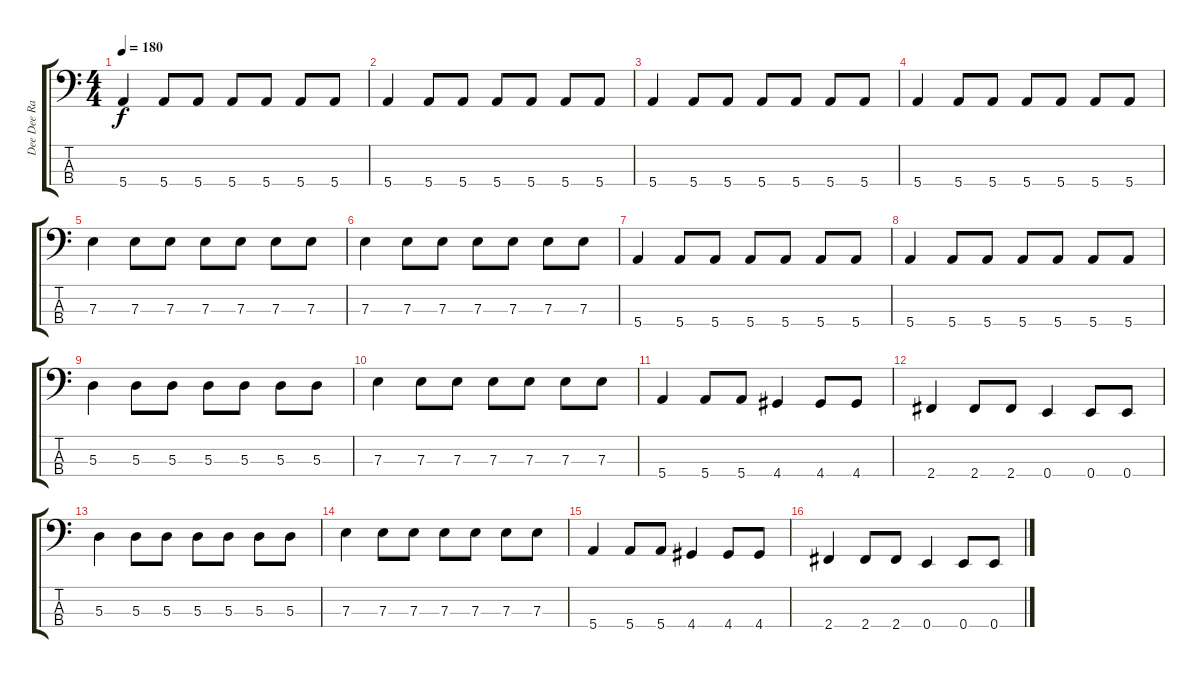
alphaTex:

\track ("Dee Dee Ramone" "Dee Dee Ra") {instrument electricbassfinger}
\staff {score tabs}
\tuning (G2 D2 A1 E1) {hide}
\ts (4 4)
\tempo 180
\clef f4
\ks c
5.4.4{dy f} 5.4.8 5.4.8 5.4.8 5.4.8 5.4.8 5.4.8 |
5.4.4 5.4.8 5.4.8 5.4.8 5.4.8 5.4.8 5.4.8 |
5.4.4 5.4.8 5.4.8 5.4.8 5.4.8 5.4.8 5.4.8 |
5.4.4 5.4.8 5.4.8 5.4.8 5.4.8 5.4.8 5.4.8 |
7.3.4 7.3.8 7.3.8 7.3.8 7.3.8 7.3.8 7.3.8 |
7.3.4 7.3.8 7.3.8 7.3.8 7.3.8 7.3.8 7.3.8 |
5.4.4 5.4.8 5.4.8 5.4.8 5.4.8 5.4.8 5.4.8 |
5.4.4 5.4.8 5.4.8 5.4.8 5.4.8 5.4.8 5.4.8 |
5.3.4 5.3.8 5.3.8 5.3.8 5.3.8 5.3.8 5.3.8 |
7.3.4 7.3.8 7.3.8 7.3.8 7.3.8 7.3.8 7.3.8 |
5.4.4 5.4.8 5.4.8 4.4.4 4.4.8 4.4.8 |
2.4.4 2.4.8 2.4.8 0.4.4 0.4.8 0.4.8 |
5.3.4 5.3.8 5.3.8 5.3.8 5.3.8 5.3.8 5.3.8 |
7.3.4 7.3.8 7.3.8 7.3.8 7.3.8 7.3.8 7.3.8 |
5.4.4 5.4.8 5.4.8 4.4.4 4.4.8 4.4.8 |
2.4.4 2.4.8 2.4.8 0.4.4 0.4.8 0.4.8
